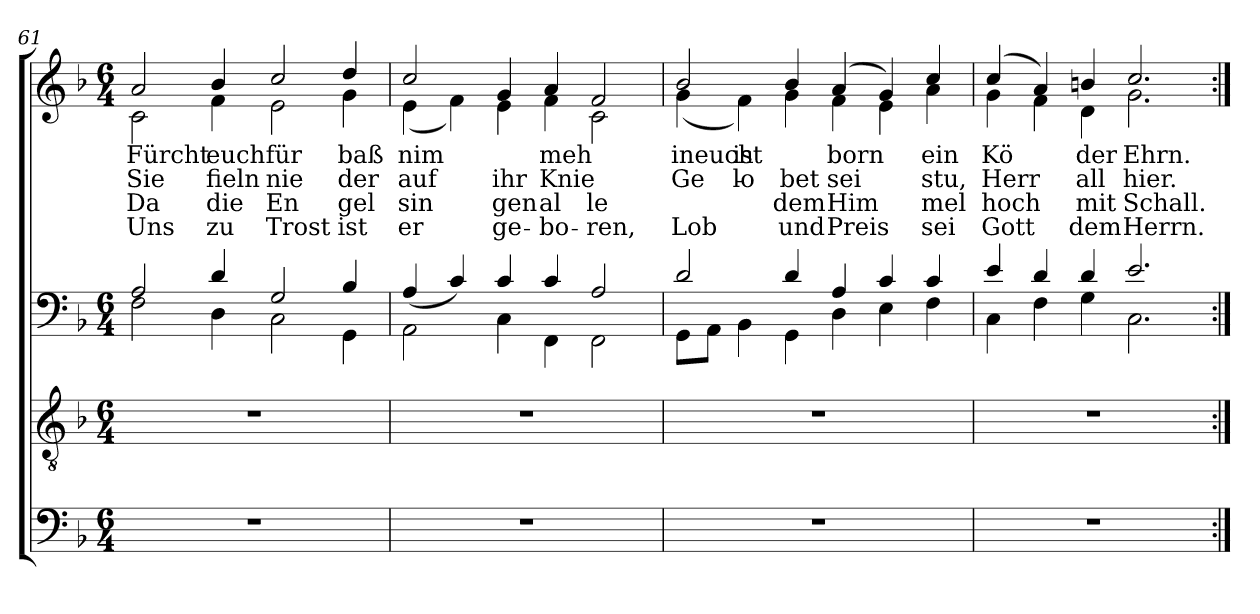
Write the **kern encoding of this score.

**kern	**kern	**kern	**text	**kern	**text	**text	**text	**text
*part4	*part3	*part2	*part2	*part1	*part1	*part1	*part1	*part1
*staff4	*staff3	*staff2	*staff2	*staff1	*staff1	*staff1	*staff1	*staff1
!!LO:LB:g=z
*clefF4	*clefGv2	*clefF4	*	*clefG2	*	*	*	*
*k[b-]	*k[b-]	*k[b-]	*	*k[b-]	*	*	*	*
*F:	*F:	*F:	*	*F:	*	*	*	*
*M6/4	*M6/4	*M6/4	*	*M6/4	*	*	*	*
=61	=61	=61	=61	=61	=61	=61	=61	=61
*	*	*^	*	*^	*	*	*	*
!	!	!	!	!	!	!	!LO:LY:b:rj	!LO:LY:b:rj	!LO:LY:b:rj	!LO:LY:b:rj
1.r	1.r	2A/	2F\	.	2a/	2c\	Fürcht	Sie	Da	Uns
!	!	!	!	!	!	!	!LO:LY:b:rj	!LO:LY:b:rj	!LO:LY:b:rj	!LO:LY:b:rj
.	.	4d/	4D\	.	4b-/	4f\	euch	fieln	die	zu
!	!	!	!	!	!	!	!LO:LY:b:rj	!LO:LY:b:rj	!LO:LY:b:rj	!LO:LY:b:rj
.	.	2G/	2C\	.	2cc/	2e\	für	nie	En	Trost
!	!	!	!	!	!	!	!LO:LY:b:rj	!LO:LY:b:rj	!LO:LY:b:rj	!LO:LY:b:rj
.	.	4B-/	4GG\	.	4dd/	4g\	baß	der	gel	ist
=62	=62	=62	=62	=62	=62	=62	=62	=62	=62	=62
!	!	!	!	!	!	!	!LO:LY:b:rj	!LO:LY:b:rj	!LO:LY:b:rj	!LO:LY:b:rj
1.r	1.r	2AA\	(>4A/	.	2cc/	(<4e\	nim	auf	sin	er
.	.	.	4c/)	.	.	4f\)	.	.	.	.
!	!	!	!	!	!	!	!LO:LY:b:rj	!LO:LY:b:rj	!LO:LY:b:rj	!LO:LY:b:rj
.	.	4C\	4c/	.	4g/	4e\	.	ihr	gen	ge-
!	!	!	!	!	!	!	!LO:LY:b:rj	!LO:LY:b:rj	!LO:LY:b:rj	!LO:LY:b:rj
.	.	4c/	4FF\	.	4a/	4f\	meh	Knie	al	bo-
!	!	!	!	!	!	!	!LO:LY:b:rj	!	!LO:LY:b:rj	!LO:LY:b:rj
.	.	2FF\	2A/	.	2c\	2f/	.	.	le	-ren,
=63	=63	=63	=63	=63	=63	=63	=63	=63	=63	=63
!	!	!	!	!	!	!	!LO:LY:b:rj	!LO:LY:b:rj	!	!LO:LY:b:rj
1.r	1.r	2d/	8GG\L	.	2b-/	(<4g\	ineuch	Ge-	.	Lob
.	.	.	8AA\J	.	.	.	.	.	.	.
!	!	!	!	!	!	!	!LO:LY:b:rj	!LO:LY:b:rj	!	!
.	.	.	4BB-\	.	.	4f\)	ist	-lo	.	.
!	!	!	!	!	!	!	!LO:LY:b:rj	!LO:LY:b:rj	!LO:LY:b:rj	!LO:LY:b:rj
.	.	4d/	4GG\	.	4g\	4b-/	.	bet	dem	-und
!	!	!	!	!	!	!	!LO:LY:b:rj	!LO:LY:b:rj	!LO:LY:b:rj	!LO:LY:b:rj
.	.	4D\	4A/	.	(>4a/	4f\	born	sei	Him	Preis
.	.	4c/	4E\	.	4e\	4g/)	.	.	.	.
!	!	!	!	!	!	!	!LO:LY:b:rj	!LO:LY:b:rj	!LO:LY:b:rj	!LO:LY:b:rj
.	.	4c/	4F\	.	4cc/	4a\	ein	stu,	mel	sei
=64	=64	=64	=64	=64	=64	=64	=64	=64	=64	=64
!	!	!	!	!	!	!	!LO:LY:b:rj	!LO:LY:b:rj	!LO:LY:b:rj	!LO:LY:b:rj
1.r	1.r	4e/	4C\	.	(>4cc/	4g\	Kö	Herr	hoch	Gott
.	.	4d/	4F\	.	4f\	4a/)	.	.	.	.
!	!	!	!	!	!	!	!LO:LY:b:rj	!LO:LY:b:rj	!LO:LY:b:rj	!LO:LY:b:rj
.	.	4d/	4G\	.	4bn/	4d\	der	all	mit	dem
!	!	!	!	!	!	!	!LO:LY:b:rj	!LO:LY:b:rj	!LO:LY:b:rj	!LO:LY:b:rj
.	.	2.e/	2.C\	.	2.cc/	2.g\	Ehrn.	hier.	Schall.	Herrn.
*	*	*v	*v	*	*	*	*	*	*	*
*	*	*	*	*v	*v	*	*	*	*
=:|!	=:|!	=:|!	=:|!	=:|!	=:|!	=:|!	=:|!	=:|!
*-	*-	*-	*-	*-	*-	*-	*-	*-
